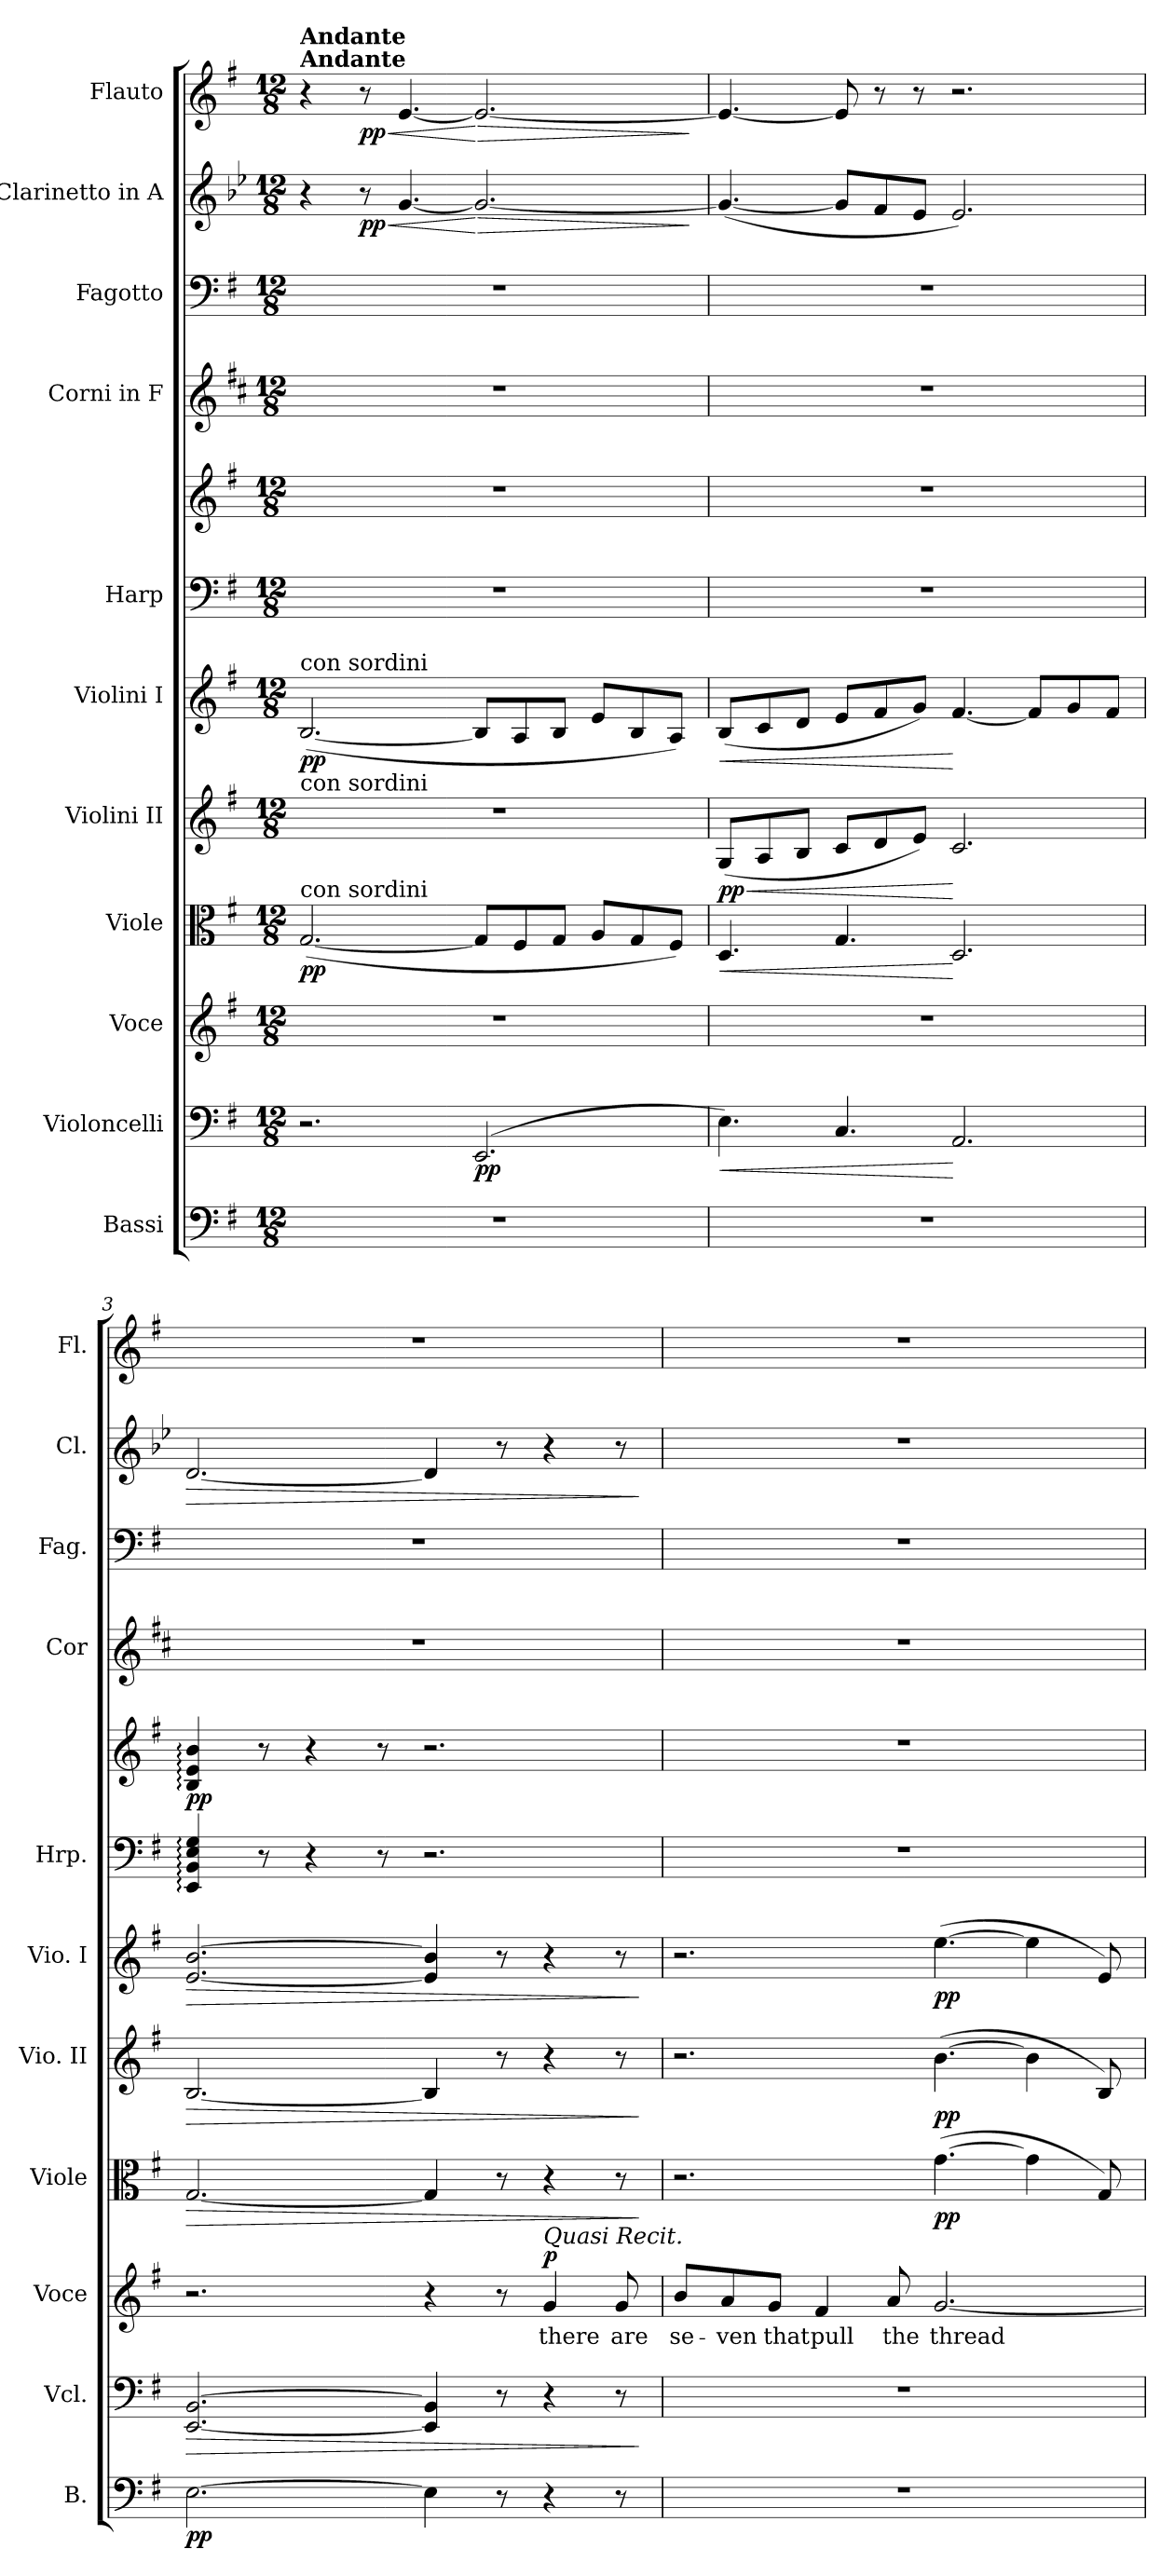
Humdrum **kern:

**kern	**dynam	**kern	**dynam	**kern	**text	**dynam	**kern	**dynam	**kern	**dynam	**kern	**dynam	**kern	**kern	**dynam	**kern	**kern	**kern	**dynam	**kern	**dynam
*part11	*part11	*part10	*part10	*part9	*part9	*part9	*part8	*part8	*part7	*part7	*part6	*part6	*part5	*part5	*part5	*part4	*part3	*part2	*part2	*part1	*part1
*staff12	*staff12	*staff11	*staff11	*staff10	*staff10	*staff10	*staff9	*staff9	*staff8	*staff8	*staff7	*staff7	*staff6	*staff5	*staff5/6	*staff4	*staff3	*staff2	*staff2	*staff1	*staff1
*I"Bassi	*	*I"Violoncelli	*	*I"Voce	*	*	*I"Viole	*	*I"Violini II	*	*I"Violini I	*	*I"Harp	*	*	*I"Corni in F	*I"Fagotto	*I"Clarinetto in A	*	*I"Flauto	*
*I'B.	*	*I'Vcl.	*	*I'Voce	*	*	*I'Viole	*	*I'Vio. II	*	*I'Vio. I	*	*I'Hrp.	*	*	*I'Cor	*I'Fag.	*I'Cl.	*	*I'Fl.	*
*clefF4	*	*clefF4	*	*clefG2	*	*	*clefC3	*	*clefG2	*	*clefG2	*	*clefF4	*clefG2	*	*clefG2	*clefF4	*clefG2	*	*clefG2	*
*ITrd7c12	*	*	*	*	*	*	*	*	*	*	*	*	*	*	*	*ITrd4c7	*	*ITrd2c3	*	*	*
*k[f#]	*	*k[f#]	*	*k[f#]	*	*	*k[f#]	*	*k[f#]	*	*k[f#]	*	*k[f#]	*k[f#]	*	*k[f#]	*k[f#]	*k[f#]	*	*k[f#]	*
*M12/8	*	*M12/8	*	*M12/8	*	*	*M12/8	*	*M12/8	*	*M12/8	*	*M12/8	*M12/8	*	*M12/8	*M12/8	*M12/8	*	*M12/8	*
=1	=1	=1	=1	=1	=1	=1	=1	=1	=1	=1	=1	=1	=1	=1	=1	=1	=1	=1	=1	=1	=1
!	!	!	!	!	!	!	!	!	!	!	!	!	!	!	!	!	!	!	!	!LO:TX:a:B:t=Andante	!
!	!	!	!	!	!	!	!	!	!	!	!	!	!	!	!	!	!	!	!	!LO:TX:a:B:t=Andante	!
!	!	!	!	!	!	!	!	!	!	!	!LO:TX:a:t=con sordini	!	!	!	!	!	!	!	!	!	!
!	!	!	!	!	!	!	!	!	!LO:TX:a:t=con sordini	!	!	!	!	!	!	!	!	!	!	!	!
!	!	!	!	!	!	!	!LO:TX:a:t=con sordini	!	!	!	!	!	!	!	!	!	!	!	!	!	!
!	!	!	!	!	!	!	!	!LO:DY:b	!	!	!	!LO:DY:b	!	!	!	!	!	!	!	!	!
1.r	.	2.r	.	1.r	.	.	([2.G/	pp	1.r	.	([2.B/	pp	1.r	1.r	.	1.r	1.r	4r	.	4r	.
!	!	!	!	!	!	!	!	!	!	!	!	!	!	!	!	!	!	!	!LO:HP:b	!	!LO:HP:b
!	!	!	!	!	!	!	!	!	!	!	!	!	!	!	!	!	!	!	!LO:DY:n=1:b	!	!LO:DY:n=1:b
.	.	.	.	.	.	.	.	.	.	.	.	.	.	.	.	.	.	8r	< pp	8r	< pp
.	.	.	.	.	.	.	.	.	.	.	.	.	.	.	.	.	.	[4.e/	.	[4.e/	.
!	!	!	!LO:DY:b	!	!	!	!	!	!	!	!	!	!	!	!	!	!	!	!LO:HP:n=1:b	!	!LO:HP:n=1:b
.	.	(>2.EE/	pp	.	.	.	8G/L]	.	.	.	8B/L]	.	.	.	.	.	.	2.e/_	[ >	2.e/_	[ >
.	.	.	.	.	.	.	8F#/	.	.	.	8A/	.	.	.	.	.	.	.	.	.	.
.	.	.	.	.	.	.	8G/J	.	.	.	8B/J	.	.	.	.	.	.	.	.	.	.
.	.	.	.	.	.	.	8A/L	.	.	.	8e/L	.	.	.	.	.	.	.	.	.	.
.	.	.	.	.	.	.	8G/	.	.	.	8B/	.	.	.	.	.	.	.	.	.	.
.	.	.	.	.	.	.	8F#/J)	.	.	.	8A/J)	.	.	.	.	.	.	.	.	.	.
.	.	.	.	.	.	.	.	.	.	.	.	.	.	.	.	.	.	.	]	.	]
=2	=2	=2	=2	=2	=2	=2	=2	=2	=2	=2	=2	=2	=2	=2	=2	=2	=2	=2	=2	=2	=2
!	!	!	!LO:HP:b	!	!	!	!	!LO:HP:b	!	!LO:HP:b	!	!LO:HP:b	!	!	!	!	!	!	!	!	!
!	!	!	!	!	!	!	!	!	!	!LO:DY:n=1:b	!	!	!	!	!	!	!	!	!	!	!
1.r	.	4.E\)	<	1.r	.	.	4.D/	<	(8G/L	< pp	(8B/L	<	1.r	1.r	.	1.r	1.r	(4.e/_	.	4.e/_	.
.	.	.	.	.	.	.	.	.	8A/	.	8c/	.	.	.	.	.	.	.	.	.	.
.	.	.	.	.	.	.	.	.	8B/J	.	8d/J	.	.	.	.	.	.	.	.	.	.
.	.	4.C/	.	.	.	.	4.G/	.	8c/L	.	8e/L	.	.	.	.	.	.	8e/L]	.	8e/]	.
.	.	.	.	.	.	.	.	.	8d/	.	8f#/	.	.	.	.	.	.	8d/	.	8r	.
.	.	.	.	.	.	.	.	.	8e/J)	.	8g/J)	.	.	.	.	.	.	8c/J	.	8r	.
!	!	!	!LO:DY:n=1:b	!	!	!	!	!LO:DY:n=1:b	!	!LO:DY:n=2:b	!	!LO:DY:n=1:b	!	!	!	!	!	!	!	!	!
.	.	2.AA/	[ other-dynamics	.	.	.	2.D/	[ other-dynamics	2.c/	[ other-dynamics	[4.f#/	[ other-dynamics	.	.	.	.	.	2.c/)	.	2.r	.
.	.	.	.	.	.	.	.	.	.	.	8f#/L]	.	.	.	.	.	.	.	.	.	.
.	.	.	.	.	.	.	.	.	.	.	8g/	.	.	.	.	.	.	.	.	.	.
.	.	.	.	.	.	.	.	.	.	.	8f#/J	.	.	.	.	.	.	.	.	.	.
=3	=3	=3	=3	=3	=3	=3	=3	=3	=3	=3	=3	=3	=3	=3	=3	=3	=3	=3	=3	=3	=3
!	!LO:DY:b	!	!LO:HP:b	!	!	!	!	!LO:HP:b	!	!LO:HP:b	!	!LO:HP:b	!	!	!LO:DY:b	!	!	!	!LO:HP:b	!	!
[2.EE\	pp	[2.EE/ [2.BB/	>	2.r	.	.	[2.G/	>	[2.B/	>	[2.e/ [2.b/	>	4EE/: 4BB/: 4E/: 4G/:	4B/: 4e/: 4b/:	pp	1.r	1.r	[2.B/	>	1.r	.
.	.	.	.	.	.	.	.	.	.	.	.	.	8r	8r	.	.	.	.	.	.	.
.	.	.	.	.	.	.	.	.	.	.	.	.	4r	4r	.	.	.	.	.	.	.
.	.	.	.	.	.	.	.	.	.	.	.	.	8r	8r	.	.	.	.	.	.	.
4EE\]	.	4EE/] 4BB/]	.	4r	.	.	4G/]	.	4B/]	.	4e/] 4b/]	.	2.r	2.r	.	.	.	4B/]	.	.	.
8r	.	8r	.	8r	.	.	8r	.	8r	.	8r	.	.	.	.	.	.	8r	.	.	.
!	!	!	!	!LO:TX:a:i:t=Quasi Recit.	!	!	!	!	!	!	!	!	!	!	!	!	!	!	!	!	!
!	!	!	!	!	!LO:LY:b	!LO:DY:a	!	!	!	!	!	!	!	!	!	!	!	!	!	!	!
4r	.	4r	.	4g/	there	p	4r	.	4r	.	4r	.	.	.	.	.	.	4r	.	.	.
!	!	!	!	!	!LO:LY:b	!	!	!	!	!	!	!	!	!	!	!	!	!	!	!	!
8r	.	8r	.	8g/	are	.	8r	.	8r	.	8r	.	.	.	.	.	.	8r	.	.	.
.	.	.	]	.	.	.	.	]	.	]	.	]	.	.	.	.	.	.	]	.	.
=4	=4	=4	=4	=4	=4	=4	=4	=4	=4	=4	=4	=4	=4	=4	=4	=4	=4	=4	=4	=4	=4
!	!	!	!	!	!LO:LY:b	!	!	!	!	!	!	!	!	!	!	!	!	!	!	!	!
1.r	.	1.r	.	8b/L	se-	.	2.r	.	2.r	.	2.r	.	1.r	1.r	.	1.r	1.r	1.r	.	1.r	.
!	!	!	!	!	!LO:LY:b	!	!	!	!	!	!	!	!	!	!	!	!	!	!	!	!
.	.	.	.	8a/	-ven	.	.	.	.	.	.	.	.	.	.	.	.	.	.	.	.
!	!	!	!	!	!LO:LY:b	!	!	!	!	!	!	!	!	!	!	!	!	!	!	!	!
.	.	.	.	8g/J	that	.	.	.	.	.	.	.	.	.	.	.	.	.	.	.	.
!	!	!	!	!	!LO:LY:b	!	!	!	!	!	!	!	!	!	!	!	!	!	!	!	!
.	.	.	.	4f#/	pull	.	.	.	.	.	.	.	.	.	.	.	.	.	.	.	.
!	!	!	!	!	!LO:LY:b	!	!	!	!	!	!	!	!	!	!	!	!	!	!	!	!
.	.	.	.	8a/	the	.	.	.	.	.	.	.	.	.	.	.	.	.	.	.	.
!	!	!	!	!	!LO:LY:b	!	!	!LO:DY:b	!	!LO:DY:b	!	!LO:DY:b	!	!	!	!	!	!	!	!	!
.	.	.	.	[2.g/	thread	.	([4.g\	pp	([4.b\	pp	([4.ee\	pp	.	.	.	.	.	.	.	.	.
.	.	.	.	.	.	.	4g\]	.	4b\]	.	4ee\]	.	.	.	.	.	.	.	.	.	.
.	.	.	.	.	.	.	8G/)	.	8B/)	.	8e/)	.	.	.	.	.	.	.	.	.	.
=	=	=	=	=	=	=	=	=	=	=	=	=	=	=	=	=	=	=	=	=	=
*-	*-	*-	*-	*-	*-	*-	*-	*-	*-	*-	*-	*-	*-	*-	*-	*-	*-	*-	*-	*-	*-
